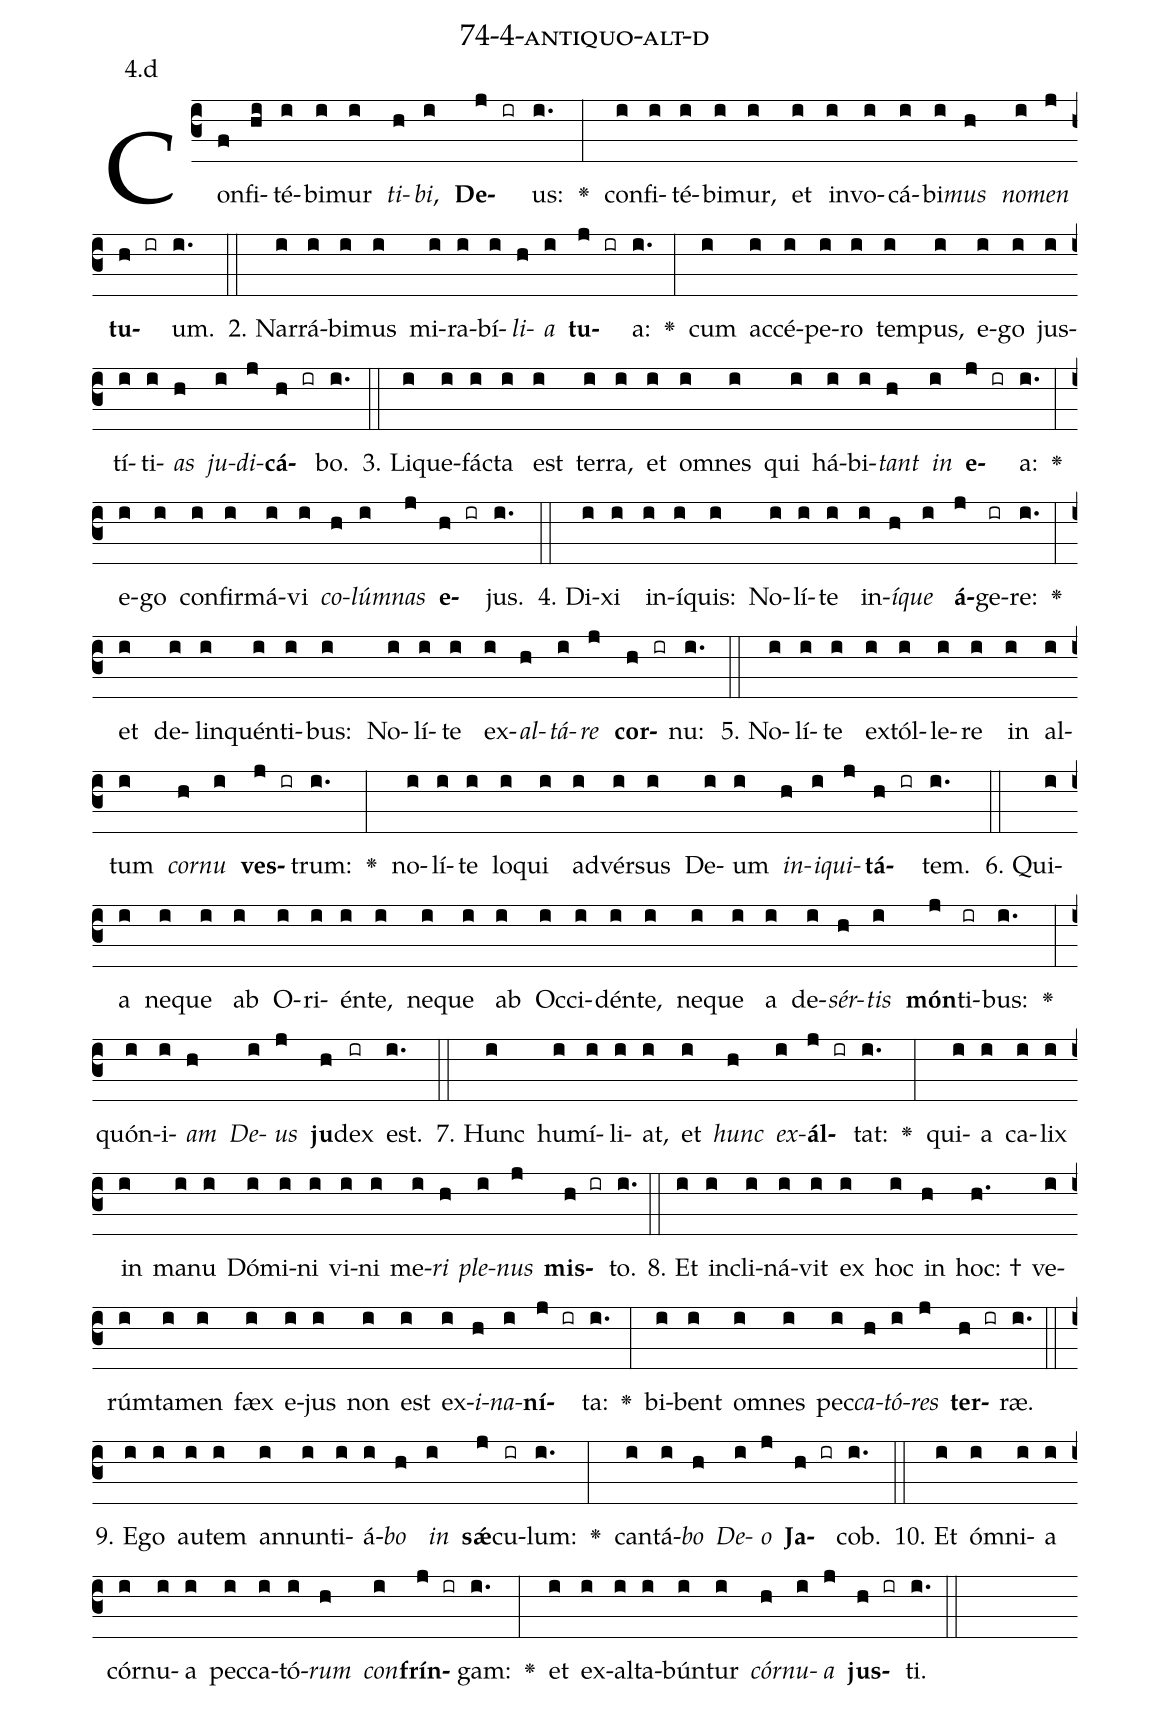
name: 74-4-antiquo-alt-d;
annotation: 4.d;
%%
(c3)Con(f)fi(hi)té(i)bi(i)mur(i) <i>ti</i>(h)<i>bi</i>,(i) <b>De</b>(j ir)us:(i.) <v>\greheightstar</v>(:) con(i)fi(i)té(i)bi(i)mur,(i) et(i) in(i)vo(i)cá(i)bi(i)<i>mus</i>(h) <i>no</i>(i)<i>men</i>(j) <b>tu</b>(h ir)um.(i.) (::)
2. Nar(i)rá(i)bi(i)mus(i) mi(i)ra(i)bí(i)<i>li</i>(h)<i>a</i>(i) <b>tu</b>(j ir)a:(i.) <v>\greheightstar</v>(:) cum(i) ac(i)cé(i)pe(i)ro(i) tem(i)pus,(i) e(i)go(i) jus(i)tí(i)ti(i)<i>as</i>(h) <i>ju</i>(i)<i>di</i>(j)<b>cá</b>(h ir)bo.(i.) (::)
3. Li(i)que(i)fác(i)ta(i) est(i) ter(i)ra,(i) et(i) om(i)nes(i) qui(i) há(i)bi(i)<i>tant</i>(h) <i>in</i>(i) <b>e</b>(j ir)a:(i.) <v>\greheightstar</v>(:) e(i)go(i) con(i)fir(i)má(i)vi(i) <i>co</i>(h)<i>lúm</i>(i)<i>nas</i>(j) <b>e</b>(h ir)jus.(i.) (::)
4. Di(i)xi(i) in(i)í(i)quis:(i) No(i)lí(i)te(i) in(i)<i>í</i>(h)<i>que</i>(i) <b>á</b>(j)ge(ir)re:(i.) <v>\greheightstar</v>(:) et(i) de(i)lin(i)quén(i)ti(i)bus:(i) No(i)lí(i)te(i) ex(i)<i>al</i>(h)<i>tá</i>(i)<i>re</i>(j) <b>cor</b>(h ir)nu:(i.) (::)
5. No(i)lí(i)te(i) ex(i)tól(i)le(i)re(i) in(i) al(i)tum(i) <i>cor</i>(h)<i>nu</i>(i) <b>ves</b>(j ir)trum:(i.) <v>\greheightstar</v>(:) no(i)lí(i)te(i) lo(i)qui(i) ad(i)vér(i)sus(i) De(i)um(i) <i>in</i>(h)<i>i</i>(i)<i>qui</i>(j)<b>tá</b>(h ir)tem.(i.) (::)
6. Qui(i)a(i) ne(i)que(i) ab(i) O(i)ri(i)én(i)te,(i) ne(i)que(i) ab(i) Oc(i)ci(i)dén(i)te,(i) ne(i)que(i) a(i) de(i)<i>sér</i>(h)<i>tis</i>(i) <b>món</b>(j)ti(ir)bus:(i.) <v>\greheightstar</v>(:) quón(i)i(i)<i>am</i>(h) <i>De</i>(i)<i>us</i>(j) <b>ju</b>(h)dex(ir) est.(i.) (::)
7. Hunc(i) hu(i)mí(i)li(i)at,(i) et(i) <i>hunc</i>(h) <i>ex</i>(i)<b>ál</b>(j ir)tat:(i.) <v>\greheightstar</v>(:) qui(i)a(i) ca(i)lix(i) in(i) ma(i)nu(i) Dó(i)mi(i)ni(i) vi(i)ni(i) me(i)<i>ri</i>(h) <i>ple</i>(i)<i>nus</i>(j) <b>mis</b>(h ir)to.(i.) (::)
8. Et(i) in(i)cli(i)ná(i)vit(i) ex(i) hoc(i) in(h) hoc: †(h.) ve(i)rúm(i)ta(i)men(i) fæx(i) e(i)jus(i) non(i) est(i) ex(i)<i>i</i>(h)<i>na</i>(i)<b>ní</b>(j ir)ta:(i.) <v>\greheightstar</v>(:) bi(i)bent(i) om(i)nes(i) pec(i)<i>ca</i>(h)<i>tó</i>(i)<i>res</i>(j) <b>ter</b>(h ir)ræ.(i.) (::)
9. E(i)go(i) au(i)tem(i) an(i)nun(i)ti(i)á(i)<i>bo</i>(h) <i>in</i>(i) <b>sǽ</b>(j)cu(ir)lum:(i.) <v>\greheightstar</v>(:) can(i)tá(i)<i>bo</i>(h) <i>De</i>(i)<i>o</i>(j) <b>Ja</b>(h ir)cob.(i.) (::)
10. Et(i) óm(i)ni(i)a(i) cór(i)nu(i)a(i) pec(i)ca(i)tó(i)<i>rum</i>(h) <i>con</i>(i)<b>frín</b>(j ir)gam:(i.) <v>\greheightstar</v>(:) et(i) ex(i)al(i)ta(i)bún(i)tur(i) <i>cór</i>(h)<i>nu</i>(i)<i>a</i>(j) <b>jus</b>(h ir)ti.(i.) (::)
